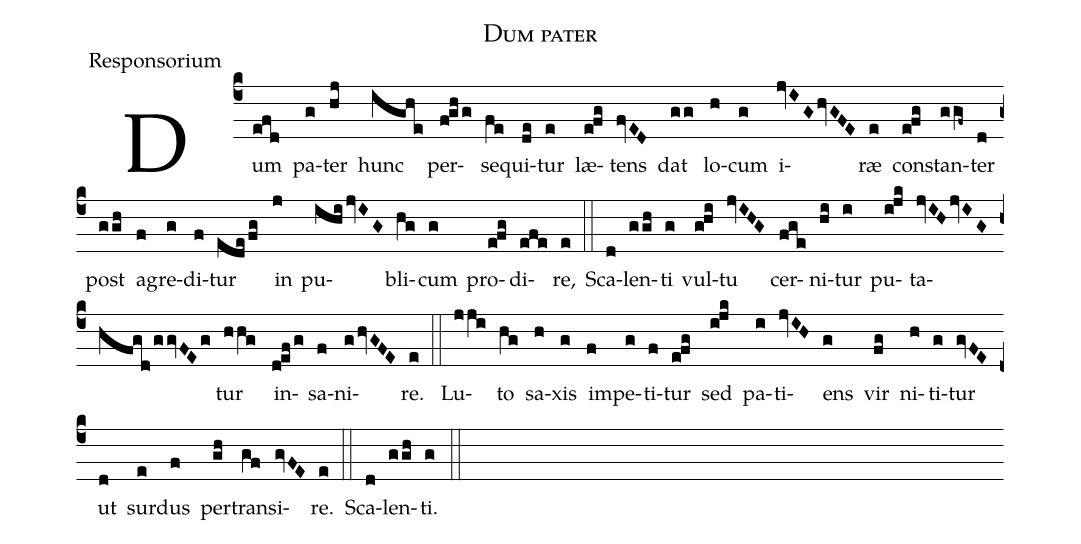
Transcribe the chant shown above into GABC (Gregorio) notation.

name:Dum pater;
office-part:Responsorium;
%%
(c4)Dum(efd) pa(g)ter(hj) hunc(ighe) per(fghg)se(fe)qui(de)tur(e) læ(efg)tens(fvED) dat(gg) lo(h)cum(g) i(jvIGhvGFE)ræ(e) con(efg)stan(ggf~)ter(d) post(ggh) a(f)gre(g)di(f)tur(edefg) in(j) pu(ihijvIG)bli(hg)cum(g) pro(efg)di(efe)re,(e) (::)

Sca(d)len(ggh)ti(g) vul(ghi)tu(jvIHG) cer(fge)ni(hi)tur(i) pu(ijk)ta(jvIHjvIGhfgdggvFEg)tur(hhg) in(defg)sa(f)ni(ghvGFE)re.(e) (::)

Lu(jji)to(hg) sa(h)xis(g) im(f)pe(g)ti(f)tur(efg) sed(ijk) pa(i)ti(jvIH)ens(g) vir(fg) ni(h)ti(g)tur(gvFE) ut(d) sur(e)dus(f) per(gh)tran(gf)si(gvFE)re.(e) (::)

Sca(d)len(ggh)ti.(g) (::)
